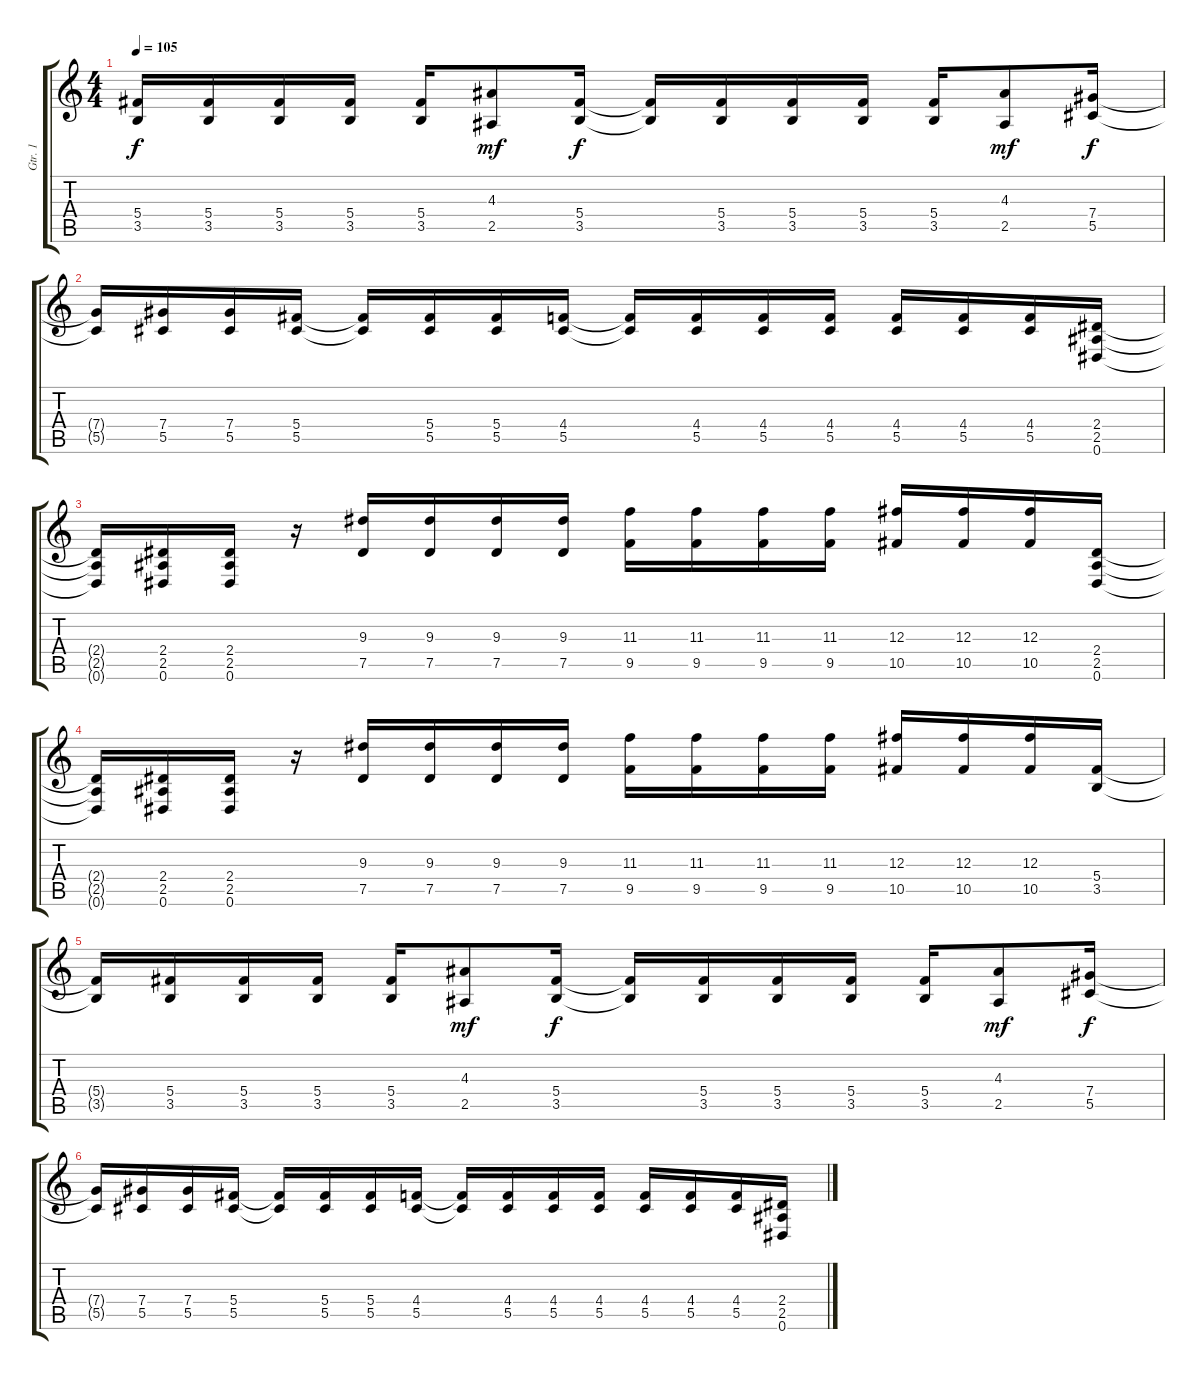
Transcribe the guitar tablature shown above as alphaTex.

\track ("Gtr. 1" "Gtr. 1") {instrument overdrivenguitar}
\staff {score tabs}
\tuning (Eb4 Bb3 Gb3 Db3 Ab2 Eb2) {hide}
\ts (4 4)
\tempo 105
\clef g2
\ks c
(5.4{t} 3.5{t}).16{dy f} (5.4 3.5).16 (5.4 3.5).16 (5.4 3.5).16 (5.4 3.5).16 (4.3 2.5).8{dy mf} (5.4 3.5).16{dy f} (5.4{t} 3.5{t}).16 (5.4 3.5).16 (5.4 3.5).16 (5.4 3.5).16 (5.4 3.5).16 (4.3 2.5).8{dy mf} (7.4 5.5).16{dy f} |
(7.4{t} 5.5{t}).16 (7.4 5.5).16 (7.4 5.5).16 (5.4 5.5).16 (5.4{t} 5.5{t}).16 (5.4 5.5).16 (5.4 5.5).16 (4.4 5.5).16 (4.4{t} 5.5{t}).16 (4.4 5.5).16 (4.4 5.5).16 (4.4 5.5).16 (4.4 5.5).16 (4.4 5.5).16 (4.4 5.5).16 (2.4 2.5 0.6).16 |
(2.4{t} 2.5{t} 0.6{t}).16 (2.4 2.5 0.6).16 (2.4 2.5 0.6).16 r.16 (9.3 7.5).16 (9.3 7.5).16 (9.3 7.5).16 (9.3 7.5).16 (11.3 9.5).16 (11.3 9.5).16 (11.3 9.5).16 (11.3 9.5).16 (12.3 10.5).16 (12.3 10.5).16 (12.3 10.5).16 (2.4 2.5 0.6).16 |
(2.4{t} 2.5{t} 0.6{t}).16 (2.4 2.5 0.6).16 (2.4 2.5 0.6).16 r.16 (9.3 7.5).16 (9.3 7.5).16 (9.3 7.5).16 (9.3 7.5).16 (11.3 9.5).16 (11.3 9.5).16 (11.3 9.5).16 (11.3 9.5).16 (12.3 10.5).16 (12.3 10.5).16 (12.3 10.5).16 (5.4 3.5).16 |
(5.4{t} 3.5{t}).16 (5.4 3.5).16 (5.4 3.5).16 (5.4 3.5).16 (5.4 3.5).16 (4.3 2.5).8{dy mf} (5.4 3.5).16{dy f} (5.4{t} 3.5{t}).16 (5.4 3.5).16 (5.4 3.5).16 (5.4 3.5).16 (5.4 3.5).16 (4.3 2.5).8{dy mf} (7.4 5.5).16{dy f} |
(7.4{t} 5.5{t}).16 (7.4 5.5).16 (7.4 5.5).16 (5.4 5.5).16 (5.4{t} 5.5{t}).16 (5.4 5.5).16 (5.4 5.5).16 (4.4 5.5).16 (4.4{t} 5.5{t}).16 (4.4 5.5).16 (4.4 5.5).16 (4.4 5.5).16 (4.4 5.5).16 (4.4 5.5).16 (4.4 5.5).16 (2.4 2.5 0.6).16
